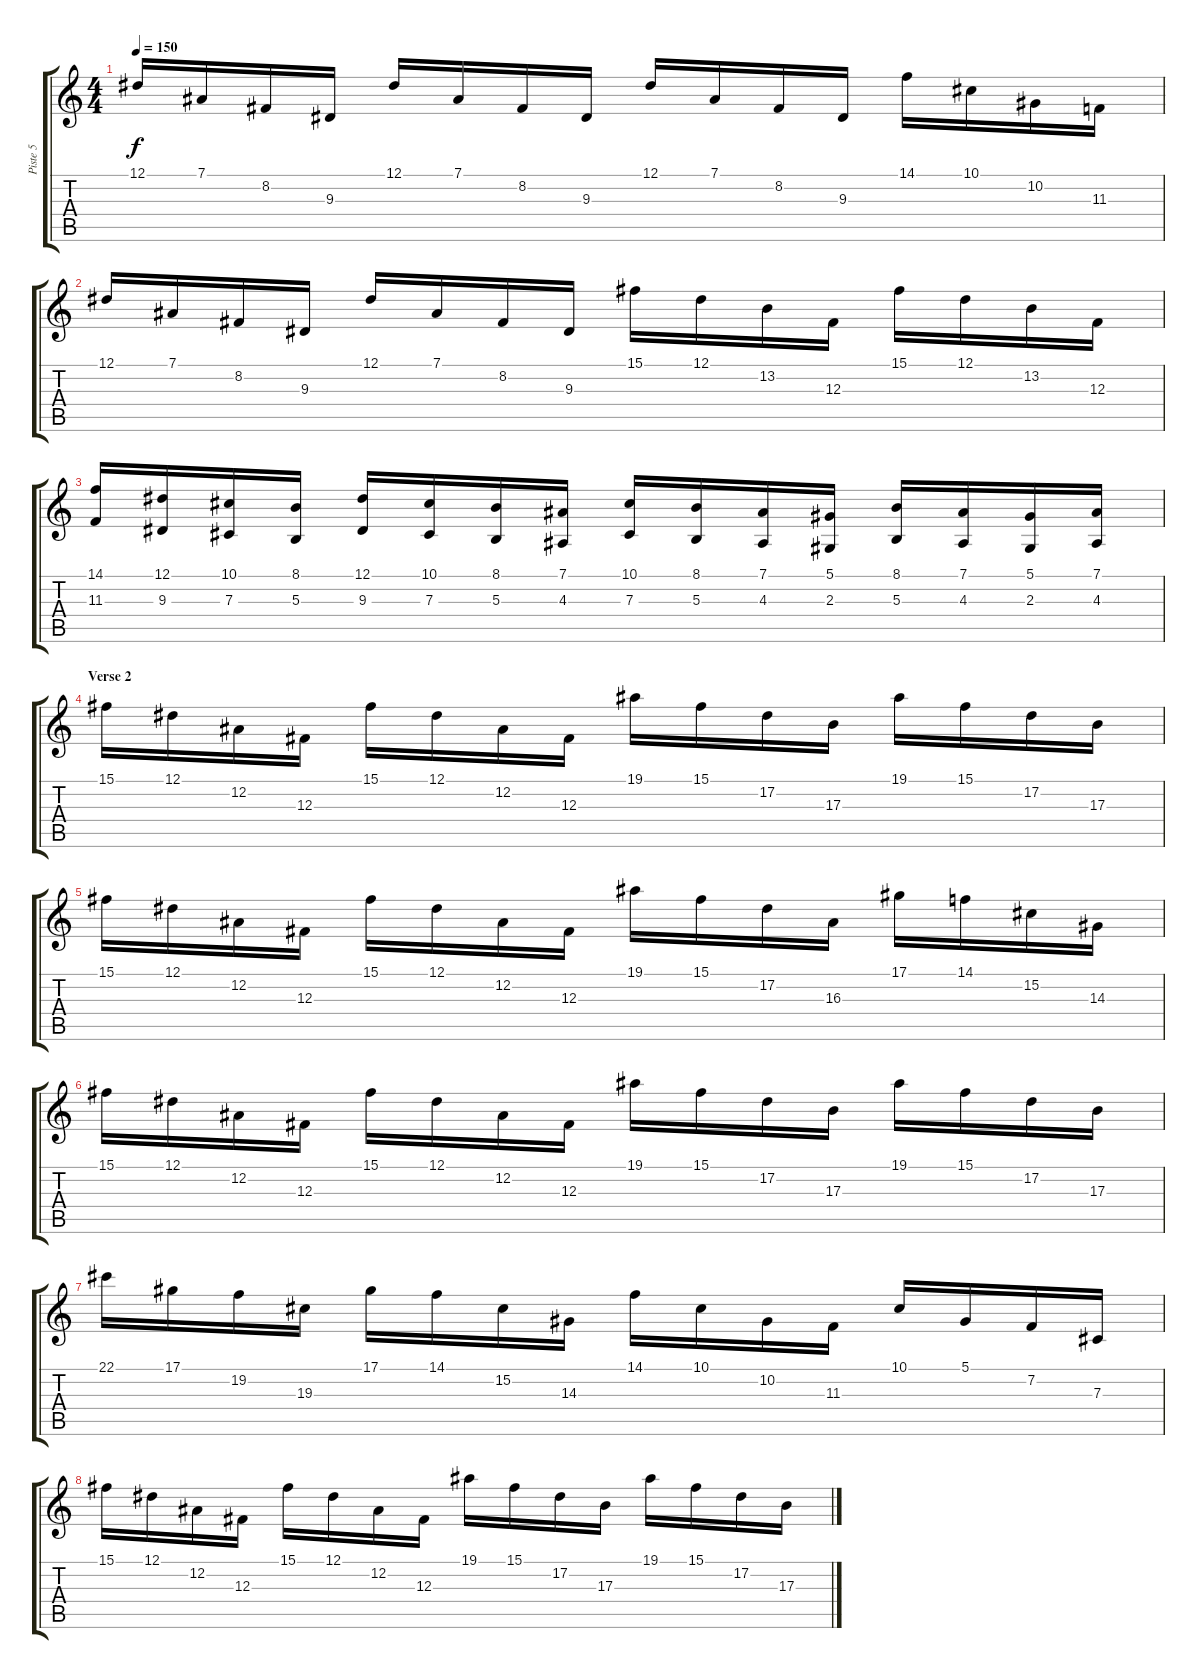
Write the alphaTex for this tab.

\track ("Piste 5" "Piste 5") {instrument harpsichord}
\staff {score tabs}
\tuning (Eb4 Bb3 Gb3 Db3 Ab2 Eb2) {hide}
\ts (4 4)
\tempo 150
\clef g2
\ks c
12.1.16{dy f} 7.1.16 8.2.16 9.3.16 12.1.16 7.1.16 8.2.16 9.3.16 12.1.16 7.1.16 8.2.16 9.3.16 14.1.16 10.1.16 10.2.16 11.3.16 |
12.1.16 7.1.16 8.2.16 9.3.16 12.1.16 7.1.16 8.2.16 9.3.16 15.1.16 12.1.16 13.2.16 12.3.16 15.1.16 12.1.16 13.2.16 12.3.16 |
(14.1 11.3).16 (12.1 9.3).16 (10.1 7.3).16 (8.1 5.3).16 (12.1 9.3).16 (10.1 7.3).16 (8.1 5.3).16 (7.1 4.3).16 (10.1 7.3).16 (8.1 5.3).16 (7.1 4.3).16 (5.1 2.3).16 (8.1 5.3).16 (7.1 4.3).16 (5.1 2.3).16 (7.1 4.3).16 |
\section ("" "Verse 2")
15.1.16 12.1.16 12.2.16 12.3.16 15.1.16 12.1.16 12.2.16 12.3.16 19.1.16 15.1.16 17.2.16 17.3.16 19.1.16 15.1.16 17.2.16 17.3.16 |
15.1.16 12.1.16 12.2.16 12.3.16 15.1.16 12.1.16 12.2.16 12.3.16 19.1.16 15.1.16 17.2.16 16.3.16 17.1.16 14.1.16 15.2.16 14.3.16 |
15.1.16 12.1.16 12.2.16 12.3.16 15.1.16 12.1.16 12.2.16 12.3.16 19.1.16 15.1.16 17.2.16 17.3.16 19.1.16 15.1.16 17.2.16 17.3.16 |
22.1.16 17.1.16 19.2.16 19.3.16 17.1.16 14.1.16 15.2.16 14.3.16 14.1.16 10.1.16 10.2.16 11.3.16 10.1.16 5.1.16 7.2.16 7.3.16 |
15.1.16 12.1.16 12.2.16 12.3.16 15.1.16 12.1.16 12.2.16 12.3.16 19.1.16 15.1.16 17.2.16 17.3.16 19.1.16 15.1.16 17.2.16 17.3.16
